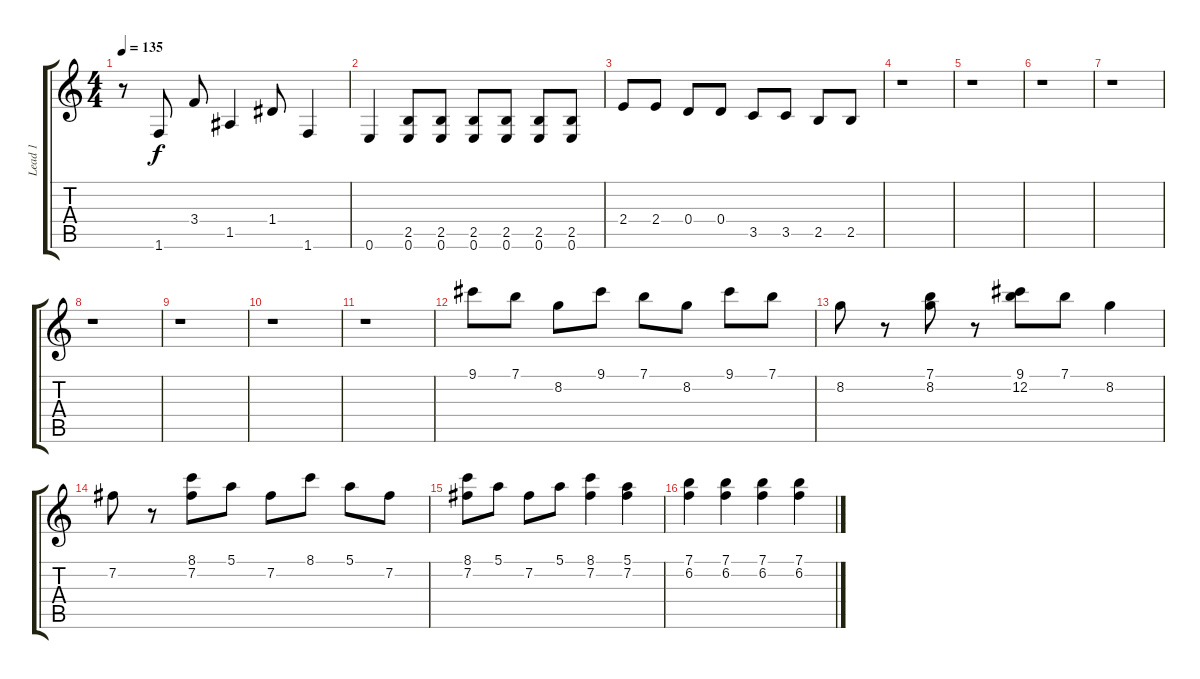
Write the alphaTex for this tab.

\track ("Lead 1" "Lead 1") {instrument electricguitarclean}
\staff {score tabs}
\tuning (E4 B3 G3 D3 A2 E2) {hide}
\ts (4 4)
\tempo 135
\clef g2
\ks c
r.8{dy f} 1.6.8 3.4.8 1.5.4 1.4.8 1.6.4 |
0.6.4 (2.5 0.6).8 (2.5 0.6).8 (2.5 0.6).8 (2.5 0.6).8 (2.5 0.6).8 (2.5 0.6).8 |
2.4.8 2.4.8 0.4.8 0.4.8 3.5.8 3.5.8 2.5.8 2.5.8 |
r.1 |
r.1 |
r.1 |
r.1 |
r.1 |
r.1 |
r.1 |
r.1 |
9.1.8 7.1.8 8.2.8 9.1.8 7.1.8 8.2.8 9.1.8 7.1.8 |
8.2.8 r.8 (7.1 8.2).8 r.8 (9.1 12.2).8 7.1.8 8.2.4 |
7.2.8 r.8 (8.1 7.2).8 5.1.8 7.2.8 8.1.8 5.1.8 7.2.8 |
(8.1 7.2).8 5.1.8 7.2.8 5.1.8 (8.1 7.2).4 (5.1 7.2).4 |
(7.1 6.2).4 (7.1 6.2).4 (7.1 6.2).4 (7.1 6.2).4
